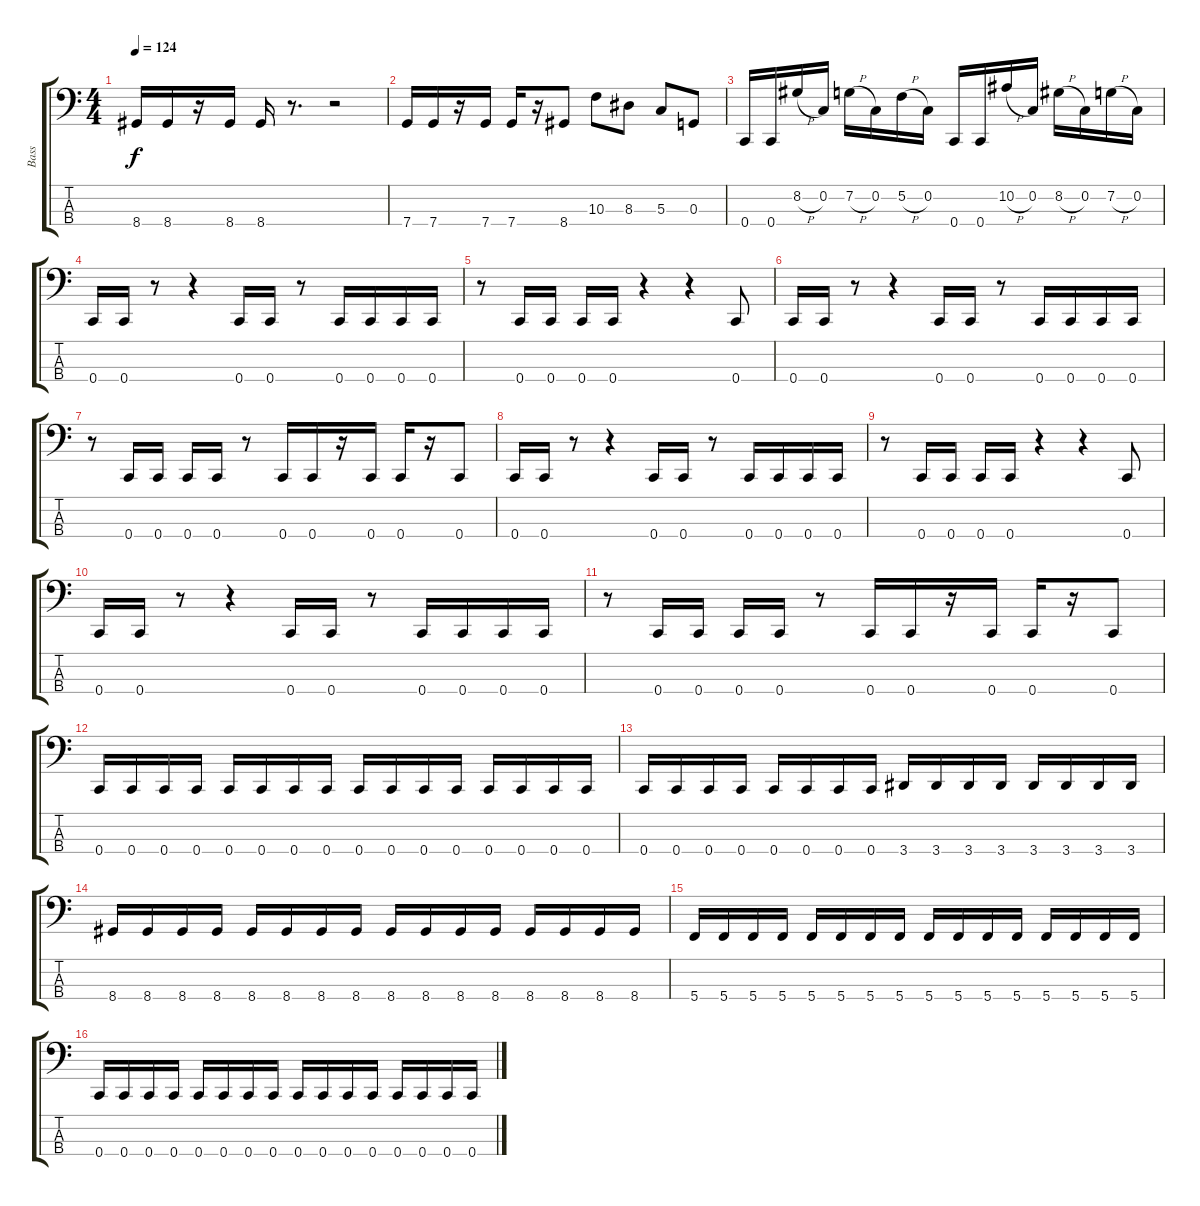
\track ("Bass" "Bass") {instrument electricbassfinger}
\staff {score tabs}
\tuning (F2 C2 G1 C1) {hide}
\ts (4 4)
\tempo 124
\clef f4
\ks c
8.4.16{dy f} 8.4.16 r.16 8.4.16 8.4.16 r.8{d} r.2 |
7.4.16 7.4.16 r.16 7.4.16 7.4.16 r.16 8.4.8 10.3.8 8.3.8 5.3.8 0.3.8 |
0.4.16 0.4.16 8.2{h}.16 0.2.16 7.2{h}.16 0.2.16 5.2{h}.16 0.2.16 0.4.16 0.4.16 10.2{h}.16 0.2.16 8.2{h}.16 0.2.16 7.2{h}.16 0.2.16 |
0.4.16 0.4.16 r.8 r.4 0.4.16 0.4.16 r.8 0.4.16 0.4.16 0.4.16 0.4.16 |
r.8 0.4.16 0.4.16 0.4.16 0.4.16 r.4 r.4 0.4.8 |
0.4.16 0.4.16 r.8 r.4 0.4.16 0.4.16 r.8 0.4.16 0.4.16 0.4.16 0.4.16 |
r.8 0.4.16 0.4.16 0.4.16 0.4.16 r.8 0.4.16 0.4.16 r.16 0.4.16 0.4.16 r.16 0.4.8 |
0.4.16 0.4.16 r.8 r.4 0.4.16 0.4.16 r.8 0.4.16 0.4.16 0.4.16 0.4.16 |
r.8 0.4.16 0.4.16 0.4.16 0.4.16 r.4 r.4 0.4.8 |
0.4.16 0.4.16 r.8 r.4 0.4.16 0.4.16 r.8 0.4.16 0.4.16 0.4.16 0.4.16 |
r.8 0.4.16 0.4.16 0.4.16 0.4.16 r.8 0.4.16 0.4.16 r.16 0.4.16 0.4.16 r.16 0.4.8 |
0.4.16 0.4.16 0.4.16 0.4.16 0.4.16 0.4.16 0.4.16 0.4.16 0.4.16 0.4.16 0.4.16 0.4.16 0.4.16 0.4.16 0.4.16 0.4.16 |
0.4.16 0.4.16 0.4.16 0.4.16 0.4.16 0.4.16 0.4.16 0.4.16 3.4.16 3.4.16 3.4.16 3.4.16 3.4.16 3.4.16 3.4.16 3.4.16 |
8.4.16 8.4.16 8.4.16 8.4.16 8.4.16 8.4.16 8.4.16 8.4.16 8.4.16 8.4.16 8.4.16 8.4.16 8.4.16 8.4.16 8.4.16 8.4.16 |
5.4.16 5.4.16 5.4.16 5.4.16 5.4.16 5.4.16 5.4.16 5.4.16 5.4.16 5.4.16 5.4.16 5.4.16 5.4.16 5.4.16 5.4.16 5.4.16 |
0.4.16 0.4.16 0.4.16 0.4.16 0.4.16 0.4.16 0.4.16 0.4.16 0.4.16 0.4.16 0.4.16 0.4.16 0.4.16 0.4.16 0.4.16 0.4.16
